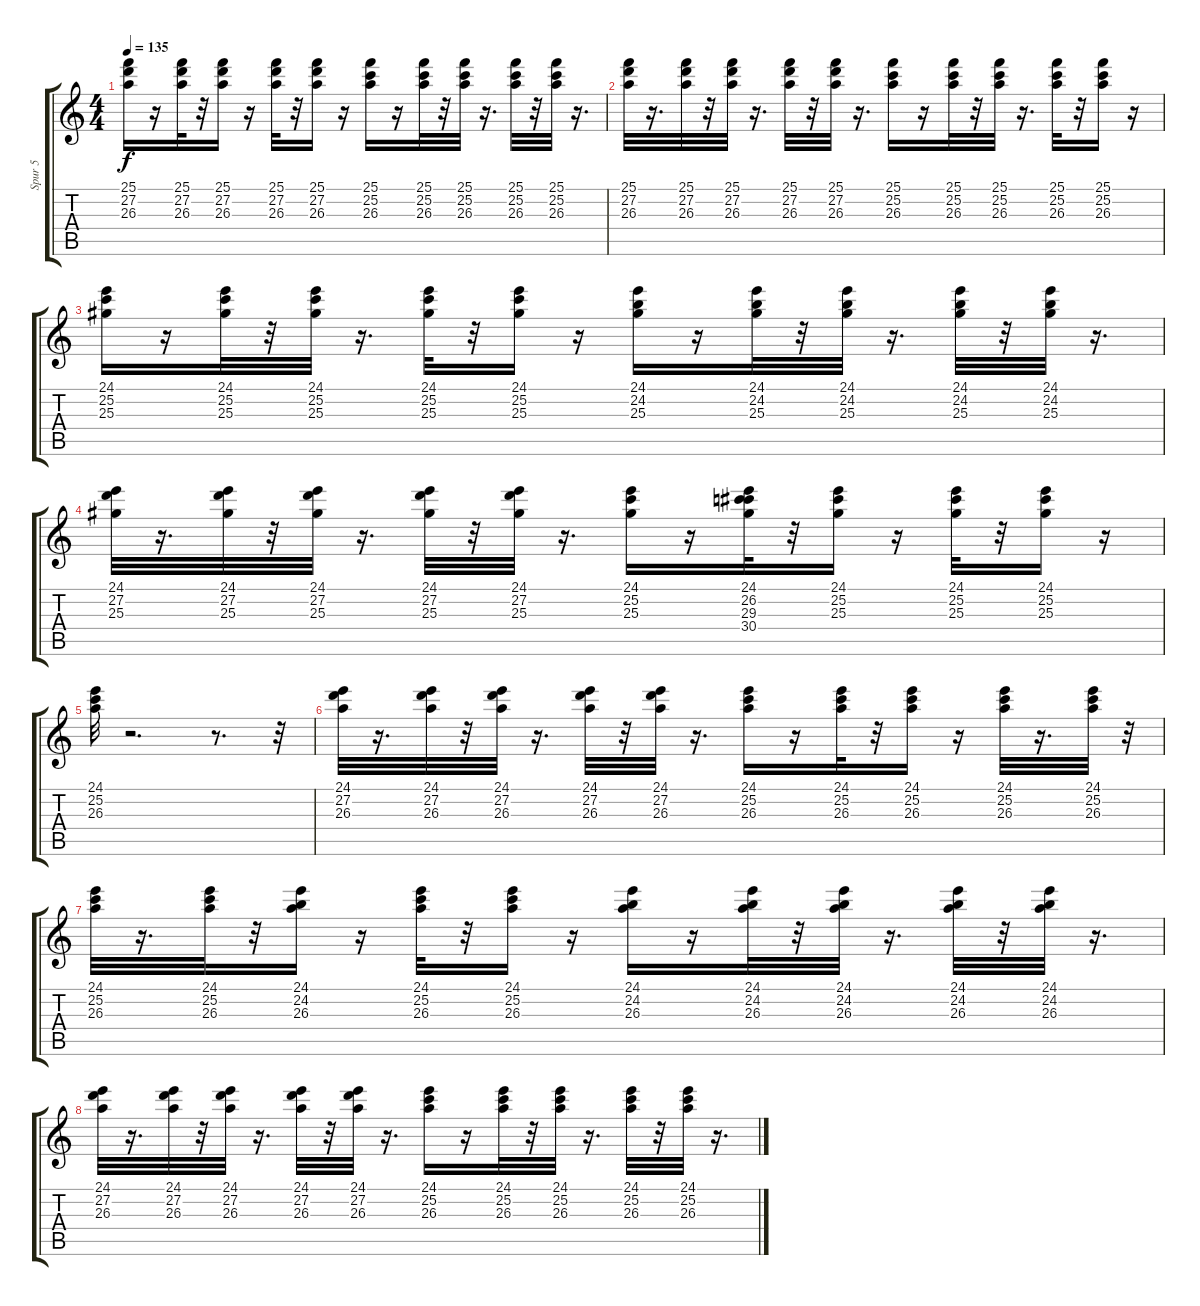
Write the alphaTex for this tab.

\track ("Spur 5" "Spur 5") {instrument drawbarorgan}
\staff {score tabs}
\tuning (E4 B3 G3 D3 A2 E2) {hide}
\ts (4 4)
\tempo 135
\clef g2
\ks c
(25.1 27.2 26.3).16{dy f} r.16 (25.1 27.2 26.3).32 r.32 (25.1 27.2 26.3).16 r.16 (25.1 27.2 26.3).32 r.32 (25.1 27.2 26.3).16 r.16 (25.1 25.2 26.3).16 r.16 (25.1 25.2 26.3).32 r.32 (25.1 25.2 26.3).32 r.16{d} (25.1 25.2 26.3).32 r.32 (25.1 25.2 26.3).32 r.16{d} |
(25.1 27.2 26.3).32 r.16{d} (25.1 27.2 26.3).32 r.32 (25.1 27.2 26.3).32 r.16{d} (25.1 27.2 26.3).32 r.32 (25.1 27.2 26.3).32 r.16{d} (25.1 25.2 26.3).16 r.16 (25.1 25.2 26.3).32 r.32 (25.1 25.2 26.3).32 r.16{d} (25.1 25.2 26.3).32 r.32 (25.1 25.2 26.3).16 r.16 |
(24.1 25.2 25.3).16 r.16 (24.1 25.2 25.3).32 r.32 (24.1 25.2 25.3).32 r.16{d} (24.1 25.2 25.3).32 r.32 (24.1 25.2 25.3).16 r.16 (24.1 24.2 25.3).16 r.16 (24.1 24.2 25.3).32 r.32 (24.1 24.2 25.3).32 r.16{d} (24.1 24.2 25.3).32 r.32 (24.1 24.2 25.3).32 r.16{d} |
(24.1 27.2 25.3).32 r.16{d} (24.1 27.2 25.3).32 r.32 (24.1 27.2 25.3).32 r.16{d} (24.1 27.2 25.3).32 r.32 (24.1 27.2 25.3).32 r.16{d} (24.1 25.2 25.3).16 r.16 (24.1 26.2 29.3 30.4).32 r.32 (24.1 25.2 25.3).16 r.16 (24.1 25.2 25.3).32 r.32 (24.1 25.2 25.3).16 r.16 |
(24.1 25.2 26.3).32 r.2{d} r.8{d} r.32 |
(24.1 27.2 26.3).32 r.16{d} (24.1 27.2 26.3).32 r.32 (24.1 27.2 26.3).32 r.16{d} (24.1 27.2 26.3).32 r.32 (24.1 27.2 26.3).32 r.16{d} (24.1 25.2 26.3).16 r.16 (24.1 25.2 26.3).32 r.32 (24.1 25.2 26.3).16 r.16 (24.1 25.2 26.3).32 r.16{d} (24.1 25.2 26.3).32 r.32 |
(24.1 25.2 26.3).32 r.16{d} (24.1 25.2 26.3).32 r.32 (24.1 24.2 26.3).16 r.16 (24.1 25.2 26.3).32 r.32 (24.1 25.2 26.3).16 r.16 (24.1 24.2 26.3).16 r.16 (24.1 24.2 26.3).32 r.32 (24.1 24.2 26.3).32 r.16{d} (24.1 24.2 26.3).32 r.32 (24.1 24.2 26.3).32 r.16{d} |
(24.1 27.2 26.3).32 r.16{d} (24.1 27.2 26.3).32 r.32 (24.1 27.2 26.3).32 r.16{d} (24.1 27.2 26.3).32 r.32 (24.1 27.2 26.3).32 r.16{d} (24.1 25.2 26.3).16 r.16 (24.1 25.2 26.3).32 r.32 (24.1 25.2 26.3).32 r.16{d} (24.1 25.2 26.3).32 r.32 (24.1 25.2 26.3).32 r.16{d}
